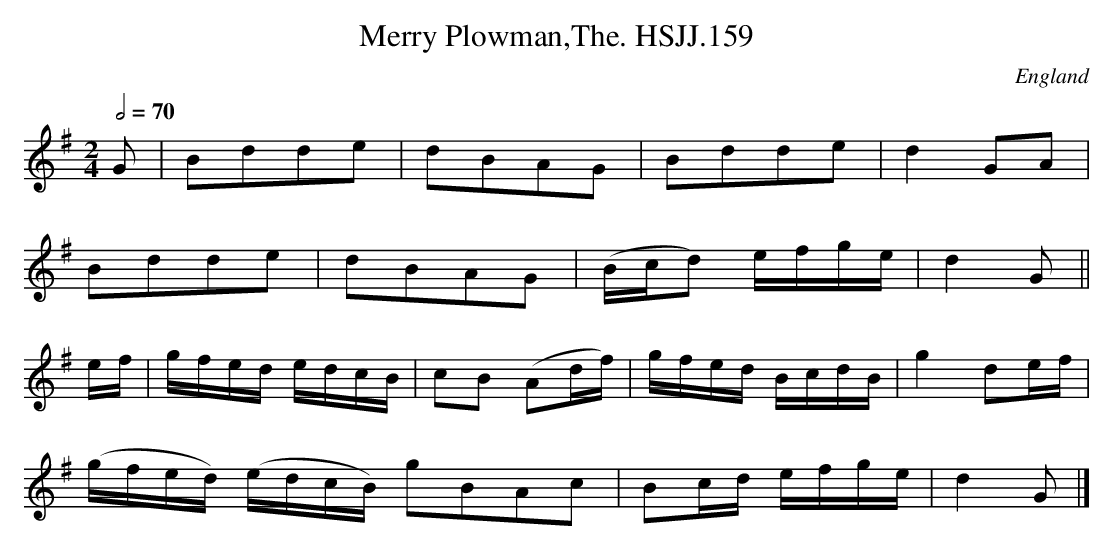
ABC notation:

X:1
T:Merry Plowman,The. HSJJ.159
M:2/4
L:1/16
Q:1/2=70
O:England
K:G
G2|B2d2d2e2|d2B2A2G2|B2d2d2e2|d4G2A2|
B2d2d2e2|d2B2A2G2|(Bcd2) efge|d4G2||
ef|gfed edcB|c2B2 (A2df)|gfed BcdB|g4d2ef|
(gfed) (edcB) g2B2A2c2|B2cd efge|d4G2|]
